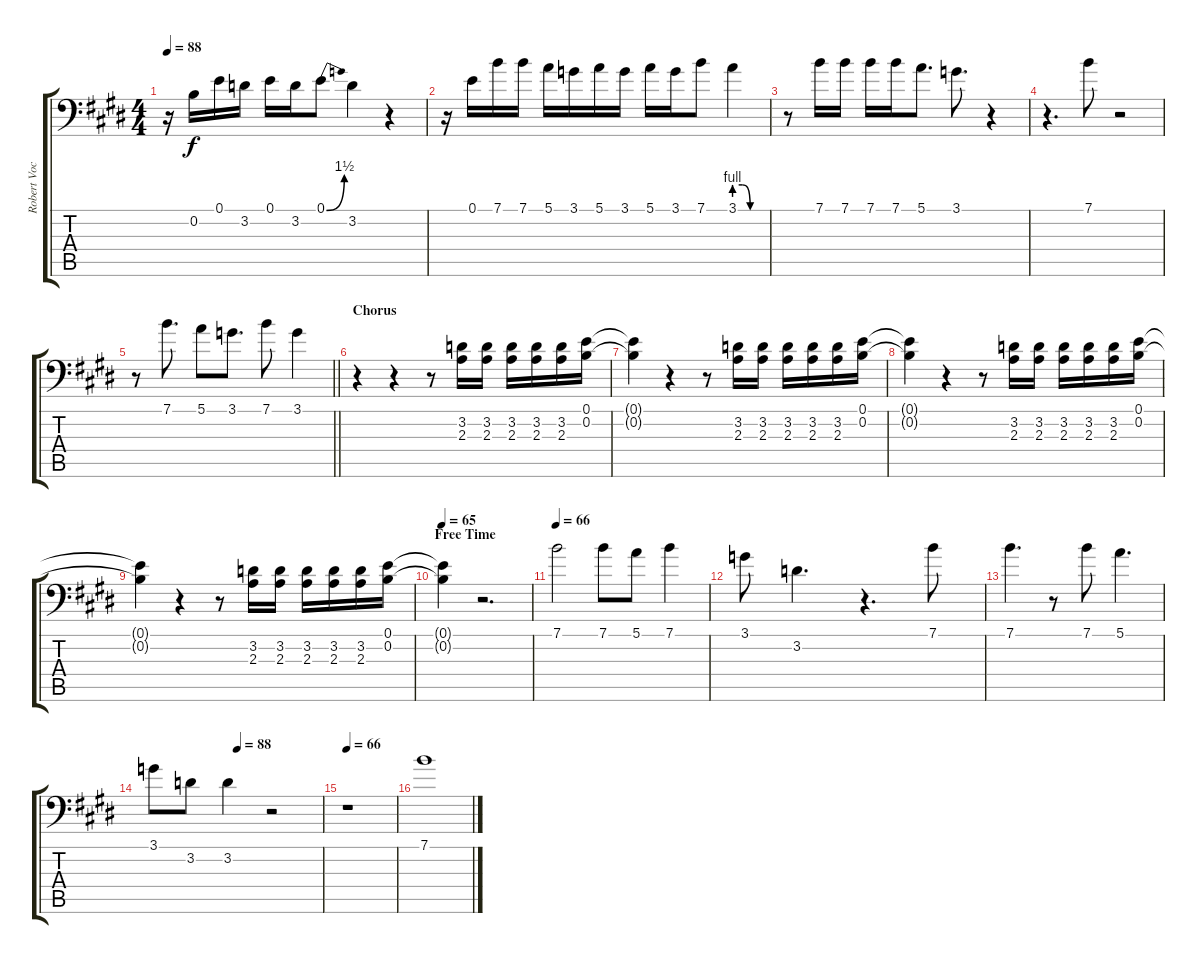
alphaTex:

\track ("Robert Vocals" "Robert Voc") {instrument oboe}
\staff {score tabs}
\tuning (E4 B3 G3 D3 A2 E2) {hide}
\ts (4 4)
\tempo 88
\clef f4
\ks e
r.16{dy f} 0.2.16 0.1.16 3.2.16 0.1.16 3.2.16 0.1{be (bend 0 0 60 6)}.8 3.2.4 r.4 |
r.16 0.1.16 7.1.16 7.1.16 5.1.16 3.1.16 5.1.16 3.1.16 5.1.16 3.1.16 7.1.8 3.1{be (custom 0 4 15 4 30 0 60 0)}.4 |
r.8 7.1.16 7.1.16 7.1.16 7.1.16 5.1.8{d} 3.1.8{d} r.4 |
r.4{d} 7.1.8 r.2 |
\barLineRight lightlight
r.8 7.1.8{d} 5.1.8 3.1.8{d} 7.1.8 3.1.4 |
\section ("" "Chorus")
r.4 r.4 r.8 (3.2 2.3).16 (3.2 2.3).16 (3.2 2.3).16 (3.2 2.3).16 (3.2 2.3).16 (0.1 0.2).16 |
(0.1{t} 0.2{t}).4 r.4 r.8 (3.2 2.3).16 (3.2 2.3).16 (3.2 2.3).16 (3.2 2.3).16 (3.2 2.3).16 (0.1 0.2).16 |
(0.1{t} 0.2{t}).4 r.4 r.8 (3.2 2.3).16 (3.2 2.3).16 (3.2 2.3).16 (3.2 2.3).16 (3.2 2.3).16 (0.1 0.2).16 |
(0.1{t} 0.2{t}).4 r.4 r.8 (3.2 2.3).16 (3.2 2.3).16 (3.2 2.3).16 (3.2 2.3).16 (3.2 2.3).16 (0.1 0.2).16 |
\section ("" "Free Time")
\tempo 65
(0.1{t} 0.2{t}).4 r.2{d} |
\tempo 66
7.1.2 7.1.8 5.1.8 7.1.4 |
3.1.8 3.2.4{d} r.4{d} 7.1.8 |
7.1.4{d} r.8 7.1.8 5.1.4{d} |
\tempo (88 0.5)
3.1.8 3.2.8 3.2.4 r.2 |
\tempo 66
r.1{balance 15} |
7.1.1{balance 1}
